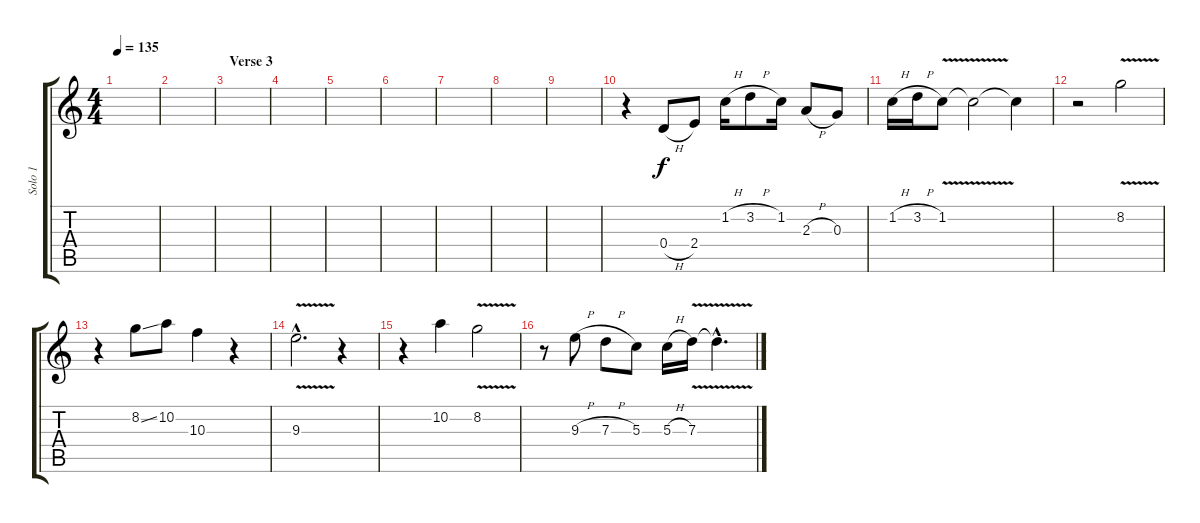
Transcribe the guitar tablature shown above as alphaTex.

\track ("Solo 1" "Solo 1") {instrument electricguitarjazz}
\staff {score tabs}
\tuning (E4 B3 G3 D3 A2 E2) {hide}
\ts (4 4)
\tempo 135
\clef g2
\ks c
|
|
\section ("" "Verse 3")
|
|
|
|
|
|
|
r.4 0.4{h}.8 2.4.8 1.2{h}.16 3.2{h}.8 1.2.16 2.3{h}.8 0.3.8 |
1.2{h}.16 3.2{h}.16 1.2{v}.8 1.2{t}.2 1.2{t}.4 |
r.2 8.2{v}.2 |
r.4 8.2{ss}.8 10.2.8 10.3.4 r.4 |
9.3{v hac}.2{d} r.4 |
r.4 10.2.4 8.2{v}.2 |
r.8 9.3{h}.8 7.3{h}.8 5.3.8 5.3{h}.16 7.3{v}.16 7.3{hac t}.4{d}
